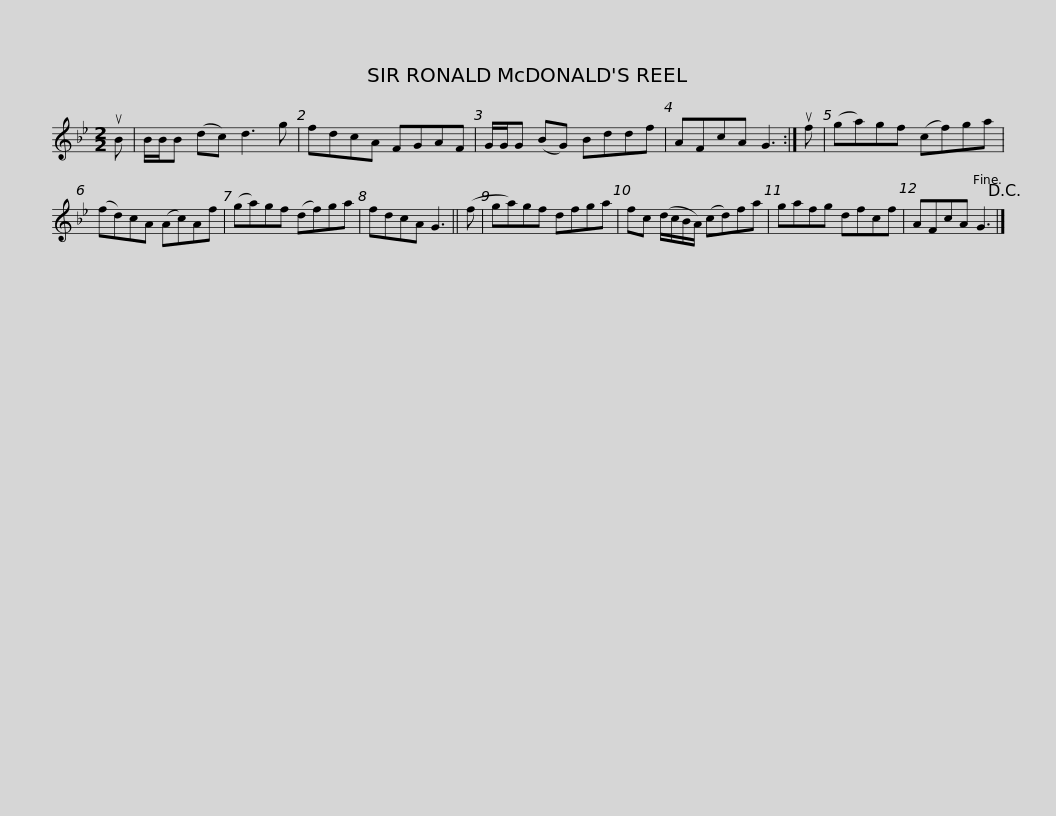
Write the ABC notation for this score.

X:1
L:1/8
M:2/2
I:linebreak $
K:Gmin
V:1 treble
V:1
 uB | B/B/B (dc) d3 g | fdcA FGAF | G/G/G (BG) Bddf | AFcA G3 :| %5
 uf | (ga)gf (cf)ga |$ (fd)cA (Ac)Af | (ga)gf (df)ga | fdcA G3 || %10
 (f | ga)gf dfga | fc (d/c/B/A/) (cd)fa |$ gafg dfcf | AFcA G3!D.C.! |] %15
